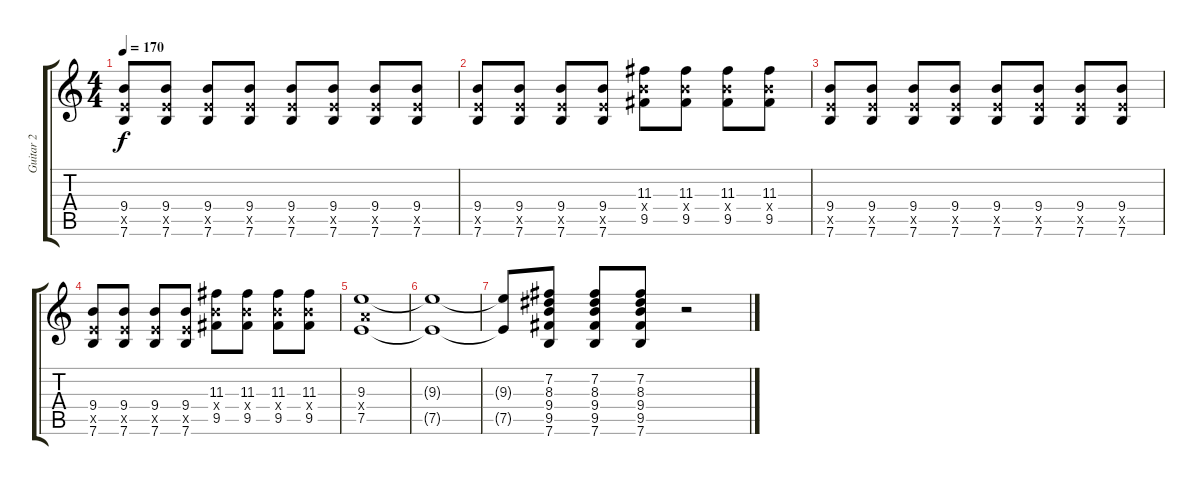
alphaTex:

\track ("Guitar 2" "Guitar 2") {instrument overdrivenguitar}
\staff {score tabs}
\tuning (E4 B3 G3 D3 A2 E2) {hide}
\ts (4 4)
\tempo 170
\clef g2
\ks c
(9.4 7.5{x} 7.6).8{dy f} (9.4 7.5{x} 7.6).8 (9.4 7.5{x} 7.6).8 (9.4 7.5{x} 7.6).8 (9.4 7.5{x} 7.6).8 (9.4 7.5{x} 7.6).8 (9.4 7.5{x} 7.6).8 (9.4 7.5{x} 7.6).8 |
(9.4 7.5{x} 7.6).8 (9.4 7.5{x} 7.6).8 (9.4 7.5{x} 7.6).8 (9.4 7.5{x} 7.6).8 (11.3 9.4{x} 9.5).8 (11.3 9.4{x} 9.5).8 (11.3 9.4{x} 9.5).8 (11.3 9.4{x} 9.5).8 |
(9.4 7.5{x} 7.6).8 (9.4 7.5{x} 7.6).8 (9.4 7.5{x} 7.6).8 (9.4 7.5{x} 7.6).8 (9.4 7.5{x} 7.6).8 (9.4 7.5{x} 7.6).8 (9.4 7.5{x} 7.6).8 (9.4 7.5{x} 7.6).8 |
(9.4 7.5{x} 7.6).8 (9.4 7.5{x} 7.6).8 (9.4 7.5{x} 7.6).8 (9.4 7.5{x} 7.6).8 (11.3 9.4{x} 9.5).8 (11.3 9.4{x} 9.5).8 (11.3 9.4{x} 9.5).8 (11.3 9.4{x} 9.5).8 |
(9.3 7.4{x} 7.5).1 |
(9.3{t} 7.5{t}).1 |
(9.3{t} 7.5{t}).8 (7.2 8.3 9.4 9.5 7.6).8 (7.2 8.3 9.4 9.5 7.6).8 (7.2 8.3 9.4 9.5 7.6).8 r.2
